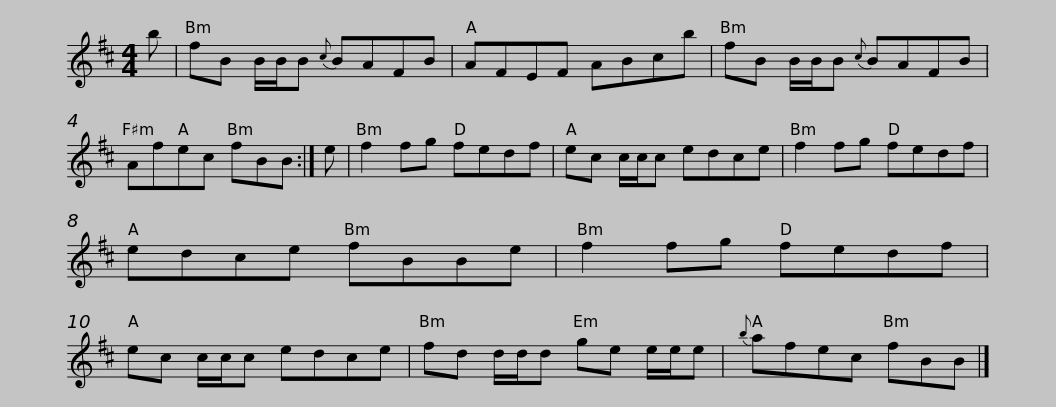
X:1
L:1/8
M:4/4
I:linebreak $
K:Bmin
V:1 treble
V:1
 b | fB B/B/B{c} BAFB | AFEF ABcb | fB B/B/B{c} BAFB | Afec fBB :| %5
 e |$ f2 fg fedf | ec c/c/c edce | f2 fg fedf | edce fBBe | %10
 f2 fg fedf |$ ec c/c/c edce | fd d/d/d ge e/e/e |{b} afec fBB |] %14
